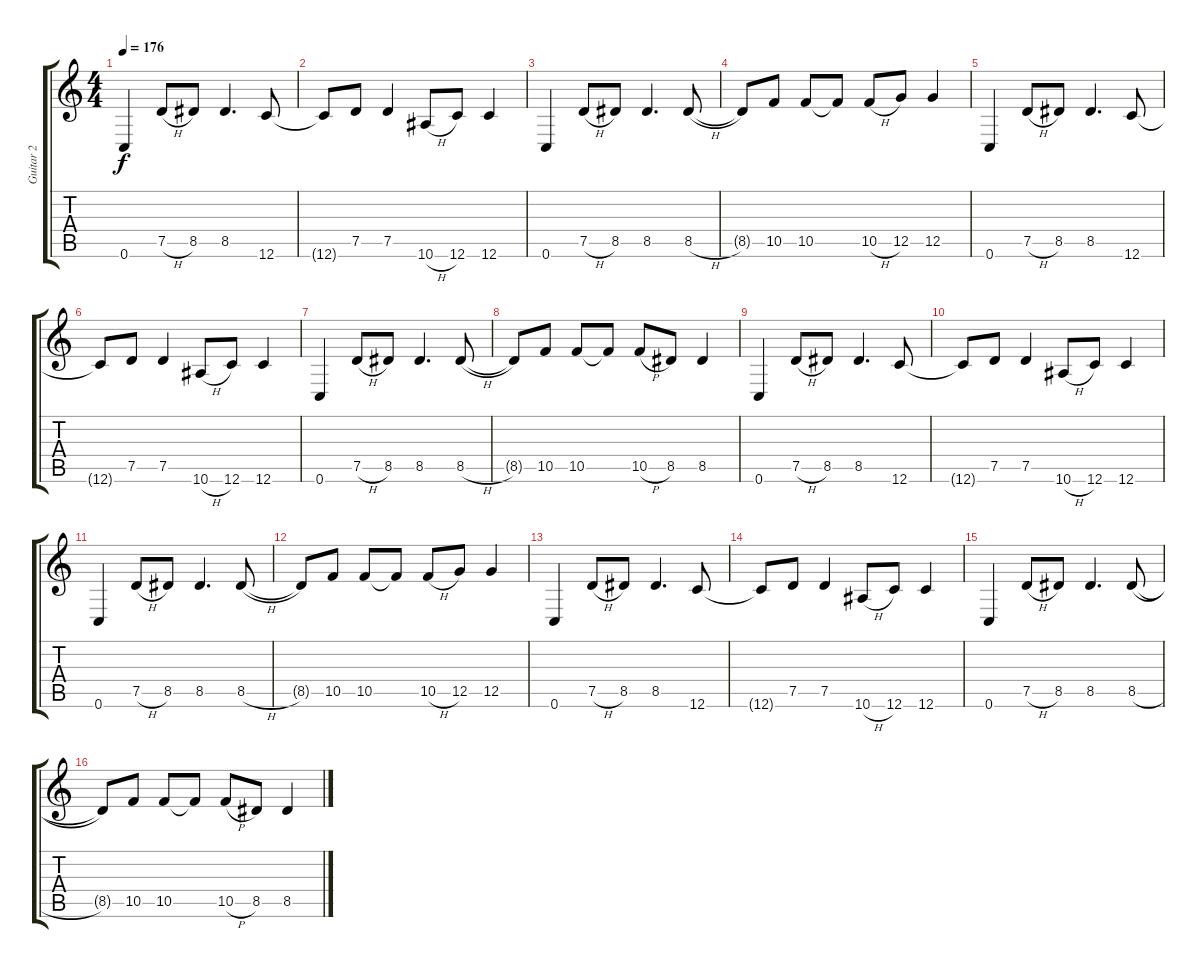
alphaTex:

\track ("Guitar 2" "Guitar 2") {instrument distortionguitar}
\staff {score tabs}
\tuning (D4 A3 F3 C3 G2 C2) {hide}
\ts (4 4)
\tempo 176
\clef g2
\ks c
0.6.4{dy f} 7.5{h}.8 8.5.8 8.5.4{d} 12.6.8 |
12.6{t}.8 7.5.8 7.5.4 10.6{h}.8 12.6.8 12.6.4 |
0.6.4 7.5{h}.8 8.5.8 8.5.4{d} 8.5{h}.8 |
8.5{t}.8 10.5.8 10.5.8 10.5{t}.8 10.5{h}.8 12.5.8 12.5.4 |
0.6.4 7.5{h}.8 8.5.8 8.5.4{d} 12.6.8 |
12.6{t}.8 7.5.8 7.5.4 10.6{h}.8 12.6.8 12.6.4 |
0.6.4 7.5{h}.8 8.5.8 8.5.4{d} 8.5{h}.8 |
8.5{t}.8 10.5.8 10.5.8 10.5{t}.8 10.5{h}.8 8.5.8 8.5.4 |
0.6.4 7.5{h}.8 8.5.8 8.5.4{d} 12.6.8 |
12.6{t}.8 7.5.8 7.5.4 10.6{h}.8 12.6.8 12.6.4 |
0.6.4 7.5{h}.8 8.5.8 8.5.4{d} 8.5{h}.8 |
8.5{t}.8 10.5.8 10.5.8 10.5{t}.8 10.5{h}.8 12.5.8 12.5.4 |
0.6.4 7.5{h}.8 8.5.8 8.5.4{d} 12.6.8 |
12.6{t}.8 7.5.8 7.5.4 10.6{h}.8 12.6.8 12.6.4 |
0.6.4 7.5{h}.8 8.5.8 8.5.4{d} 8.5{h}.8 |
8.5{t}.8 10.5.8 10.5.8 10.5{t}.8 10.5{h}.8 8.5.8 8.5.4
